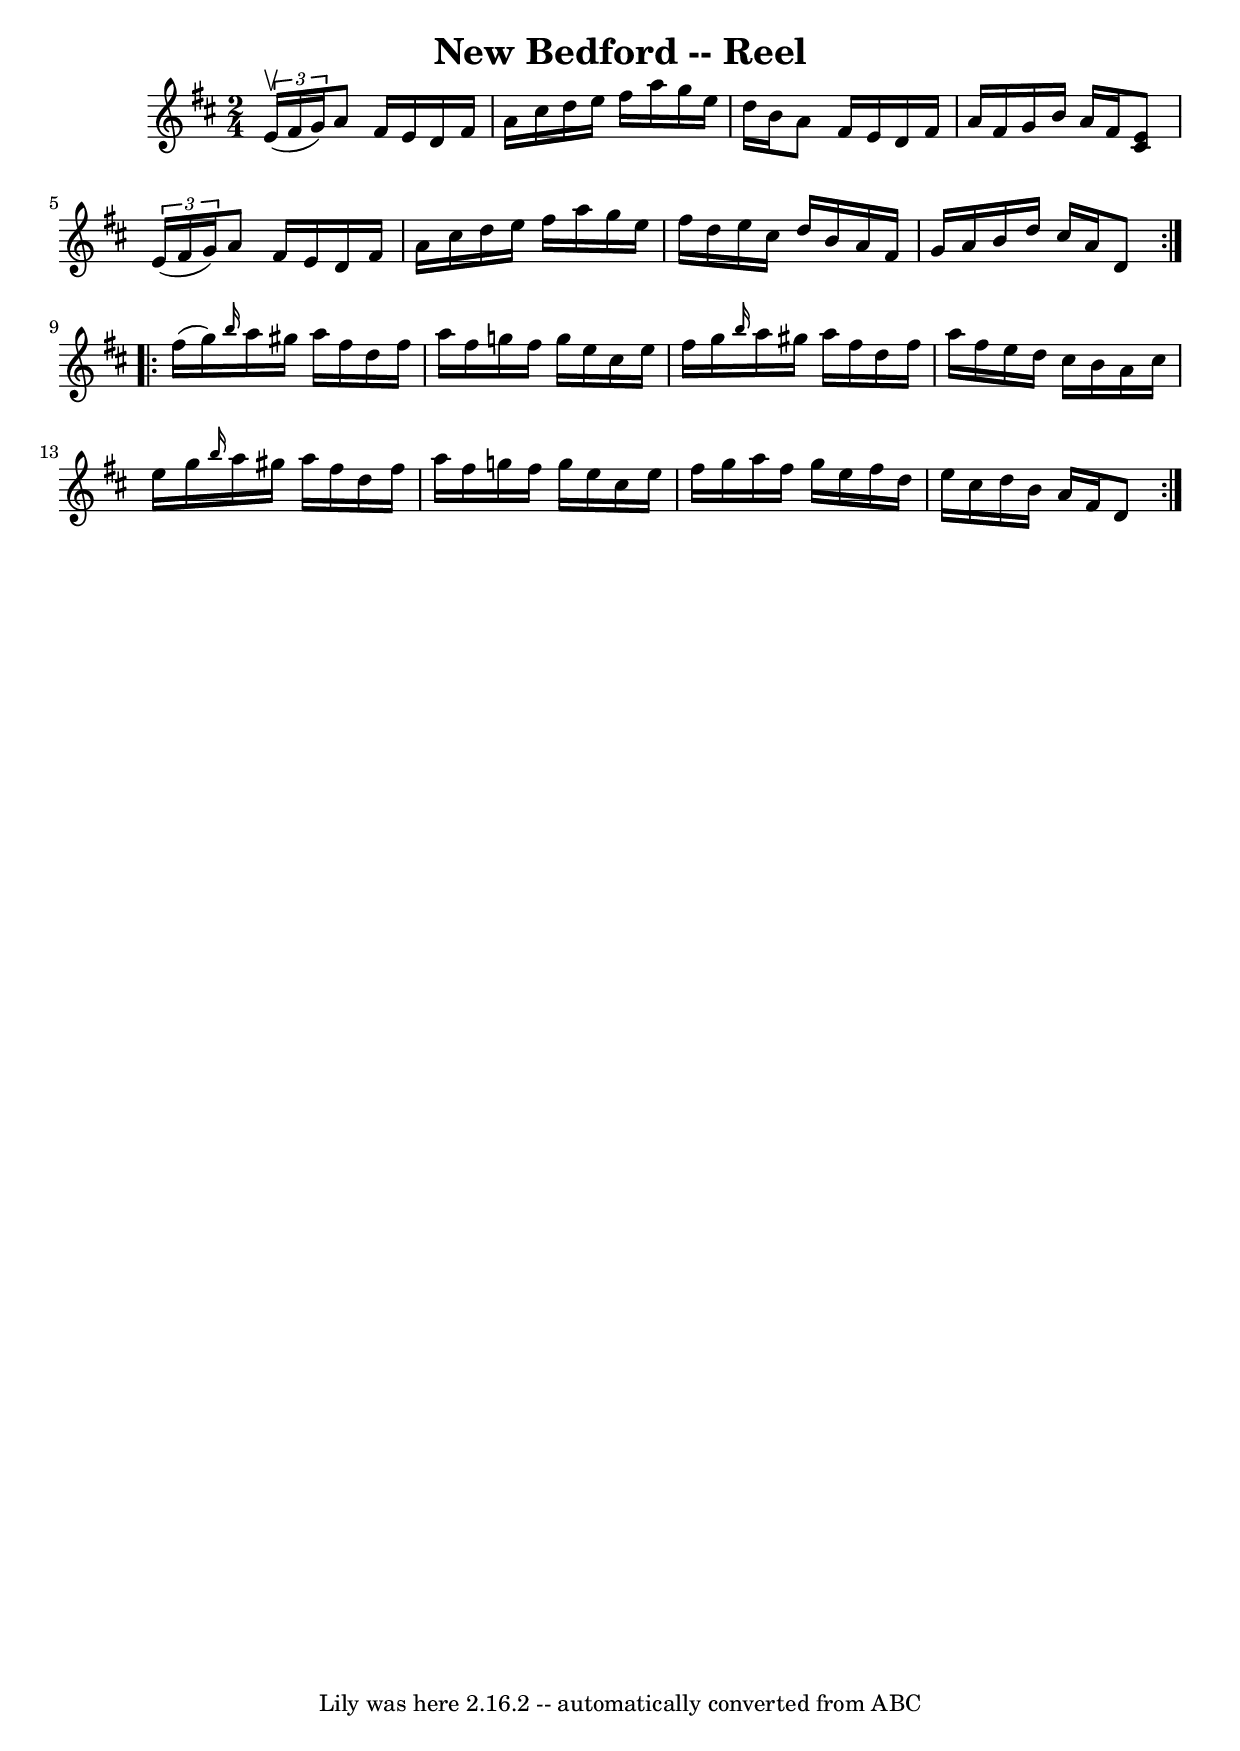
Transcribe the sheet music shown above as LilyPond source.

\version "2.16.2"
\include "Mammoth.ily"
\header {
	%% book = "Ryan's Mammoth Collection"
	crossRefNumber = "1"
	footnotes = "\\\\373"
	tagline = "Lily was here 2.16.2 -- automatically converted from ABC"
	title = "New Bedford -- Reel"
}
voicedefault =  {


\repeat volta 2 {
\time 2/4 
\key d \major   \times 2/3 { e'16^\upbow(fis'16 g'16) } 
|
 a'8 fis'16 e'16 d'16 fis'16 a'16 cis''16    
|
 d''16 e''16 fis''16 a''16 g''16 e''16 d''16    
b'16    |
 a'8 fis'16 e'16 d'16 fis'16 a'16 fis'16    
|
 g'16 b'16 a'16 fis'16  << cis'8 e'8   >> \times 2/3 {  
 e'16 (fis'16 g'16) }   |
 a'8 fis'16 e'16 d'16    
fis'16 a'16 cis''16    |
 d''16 e''16 fis''16 a''16    
g''16 e''16 fis''16 d''16    |
 e''16 cis''16 d''16    
b'16 a'16 fis'16 g'16 a'16    |
 b'16 d''16 cis''16   
 a'16 d'8  }     \repeat volta 2 { fis''16 (g''16) |
     
\grace { b''16  } a''16 gis''16 a''16 fis''16 d''16 fis''16 
 a''16 fis''16    |
 g''!16 fis''16 g''16 e''16    
cis''16 e''16 fis''16 g''16    |
 \grace { b''16  } a''16   
 gis''16 a''16 fis''16 d''16 fis''16 a''16 fis''16    
|
 e''16 d''16 cis''16 b'16 a'16 cis''16 e''16    
g''16    |
     \grace { b''16  } a''16 gis''16 a''16    
fis''16 d''16 fis''16 a''16 fis''16    |
 g''!16 fis''16 
 g''16 e''16 cis''16 e''16 fis''16 g''16    |
 a''16   
 fis''16 g''16 e''16 fis''16 d''16 e''16 cis''16    |
  
 d''16 b'16 a'16 fis'16 d'8    }   
}

\score{
    <<

	\context Staff="default"
	{
	    \voicedefault 
	}

    >>
	\layout {
	}
	\midi {}
}
